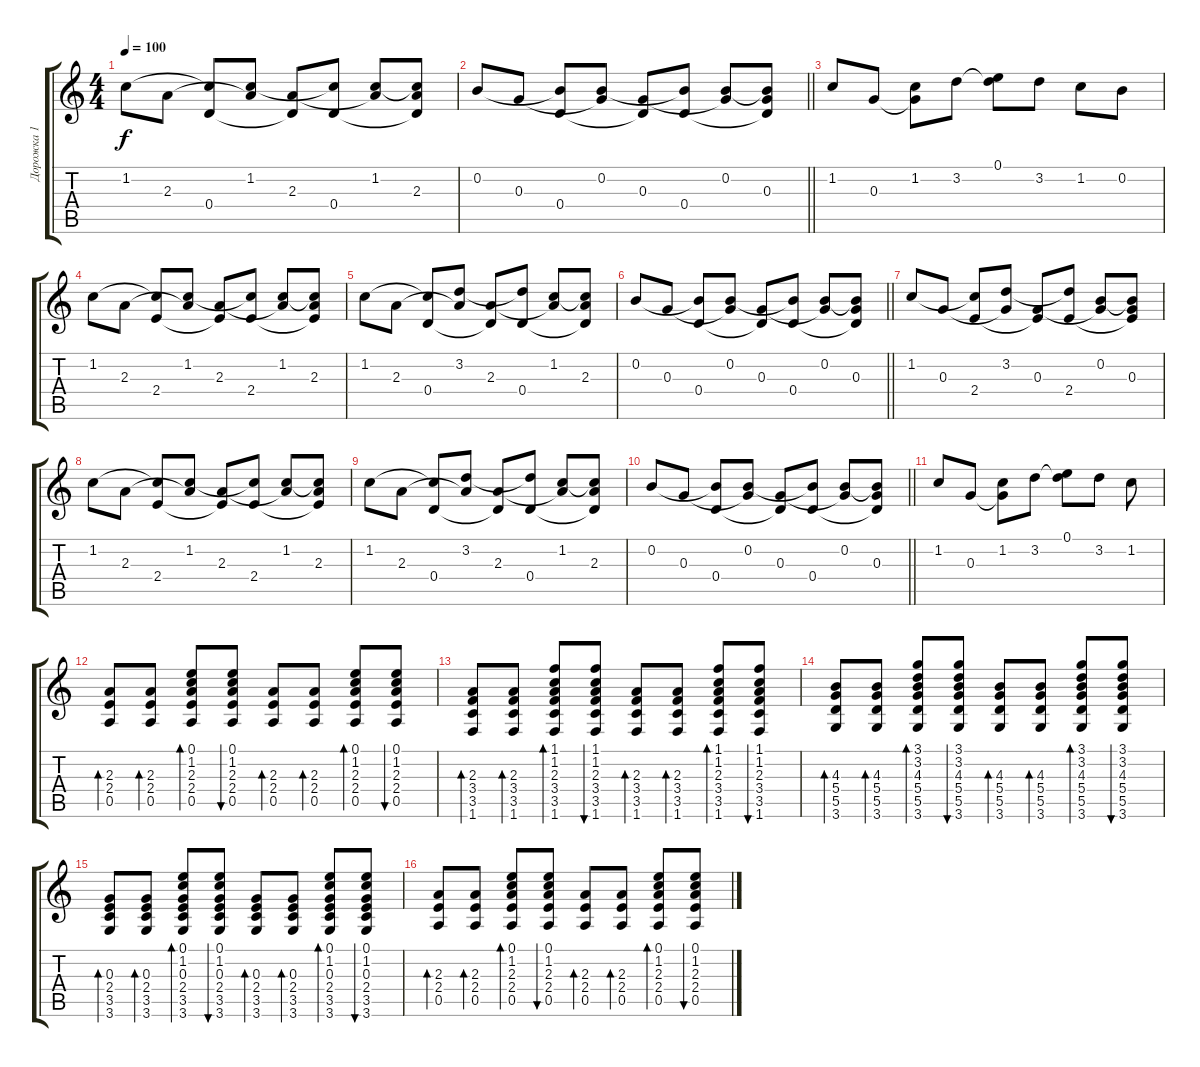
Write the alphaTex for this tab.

\track ("Дорожка 1" "Дорожка 1") {instrument electricguitarclean}
\staff {score tabs}
\tuning (E4 B3 G3 D3 A2 E2) {hide}
\ts (4 4)
\tempo 100
\clef g2
\ks c
1.2.8{dy f} 2.3.8 (1.2{t} 0.4).8 (1.2 2.3{t}).8 (2.3 0.4{t}).8 (1.2{t} 0.4).8 (1.2 2.3{t}).8 (1.2{t} 2.3 0.4{t}).8 |
\barLineRight lightlight
0.2.8 0.3.8 (0.2{t} 0.4).8 (0.2 0.3{t}).8 (0.3 0.4{t}).8 (0.2{t} 0.4).8 (0.2 0.3{t}).8 (0.2{t} 0.3 0.4{t}).8 |
1.2.8 0.3.8 (1.2 0.3{t}).8 3.2.8 (0.1 3.2{t}).8 3.2.8 1.2.8 0.2.8 |
1.2.8 2.3.8 (1.2{t} 2.4).8 (1.2 2.3{t}).8 (2.3 2.4{t}).8 (1.2{t} 2.4).8 (1.2 2.3{t}).8 (1.2{t} 2.3 2.4{t}).8 |
1.2.8 2.3.8 (1.2{t} 0.4).8 (3.2 2.3{t}).8 (2.3 0.4{t}).8 (3.2{t} 0.4).8 (1.2 2.3{t}).8 (1.2{t} 2.3 0.4{t}).8 |
\barLineRight lightlight
0.2.8 0.3.8 (0.2{t} 0.4).8 (0.2 0.3{t}).8 (0.3 0.4{t}).8 (0.2{t} 0.4).8 (0.2 0.3{t}).8 (0.2{t} 0.3 0.4{t}).8 |
1.2.8 0.3.8 (1.2{t} 2.4).8 (3.2 0.3{t}).8 (0.3 2.4{t}).8 (3.2{t} 2.4).8 (0.2 0.3{t}).8 (0.2{t} 0.3 2.4{t}).8 |
1.2.8 2.3.8 (1.2{t} 2.4).8 (1.2 2.3{t}).8 (2.3 2.4{t}).8 (1.2{t} 2.4).8 (1.2 2.3{t}).8 (1.2{t} 2.3 2.4{t}).8 |
1.2.8 2.3.8 (1.2{t} 0.4).8 (3.2 2.3{t}).8 (2.3 0.4{t}).8 (3.2{t} 0.4).8 (1.2 2.3{t}).8 (1.2{t} 2.3 0.4{t}).8 |
\barLineRight lightlight
0.2.8 0.3.8 (0.2{t} 0.4).8 (0.2 0.3{t}).8 (0.3 0.4{t}).8 (0.2{t} 0.4).8 (0.2 0.3{t}).8 (0.2{t} 0.3 0.4{t}).8 |
1.2.8 0.3.8 (1.2 0.3{t}).8 3.2.8 (0.1 3.2{t}).8 3.2.8 1.2.8 |
(2.3 2.4 0.5).8{bd 60} (2.3 2.4 0.5).8{bd 60} (0.1 1.2 2.3 2.4 0.5).8{bd 60} (0.1 1.2 2.3 2.4 0.5).8{bu 60} (2.3 2.4 0.5).8{bd 60} (2.3 2.4 0.5).8{bd 60} (0.1 1.2 2.3 2.4 0.5).8{bd 60} (0.1 1.2 2.3 2.4 0.5).8{bu 60} |
(2.3 3.4 3.5 1.6).8{bd 60} (2.3 3.4 3.5 1.6).8{bd 60} (1.1 1.2 2.3 3.4 3.5 1.6).8{bd 60} (1.1 1.2 2.3 3.4 3.5 1.6).8{bu 60} (2.3 3.4 3.5 1.6).8{bd 60} (2.3 3.4 3.5 1.6).8{bd 60} (1.1 1.2 2.3 3.4 3.5 1.6).8{bd 60} (1.1 1.2 2.3 3.4 3.5 1.6).8{bu 60} |
(4.3 5.4 5.5 3.6).8{bd 60} (4.3 5.4 5.5 3.6).8{bd 60} (3.1 3.2 4.3 5.4 5.5 3.6).8{bd 60} (3.1 3.2 4.3 5.4 5.5 3.6).8{bu 60} (4.3 5.4 5.5 3.6).8{bd 60} (4.3 5.4 5.5 3.6).8{bd 60} (3.1 3.2 4.3 5.4 5.5 3.6).8{bd 60} (3.1 3.2 4.3 5.4 5.5 3.6).8{bu 60} |
(0.3 2.4 3.5 3.6).8{bd 60} (0.3 2.4 3.5 3.6).8{bd 60} (0.1 1.2 0.3 2.4 3.5 3.6).8{bd 60} (0.1 1.2 0.3 2.4 3.5 3.6).8{bu 60} (0.3 2.4 3.5 3.6).8{bd 60} (0.3 2.4 3.5 3.6).8{bd 60} (0.1 1.2 0.3 2.4 3.5 3.6).8{bd 60} (0.1 1.2 0.3 2.4 3.5 3.6).8{bu 60} |
(2.3 2.4 0.5).8{bd 60} (2.3 2.4 0.5).8{bd 60} (0.1 1.2 2.3 2.4 0.5).8{bd 60} (0.1 1.2 2.3 2.4 0.5).8{bu 60} (2.3 2.4 0.5).8{bd 60} (2.3 2.4 0.5).8{bd 60} (0.1 1.2 2.3 2.4 0.5).8{bd 60} (0.1 1.2 2.3 2.4 0.5).8{bu 60}
